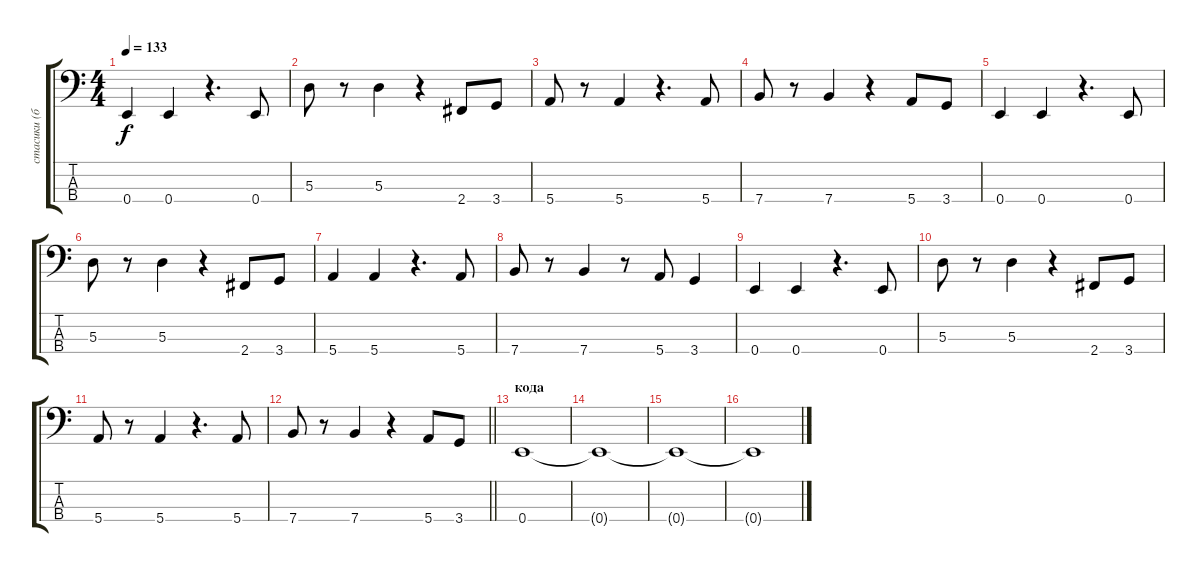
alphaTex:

\track ("стасики (бас)" "стасики (б") {instrument electricbassfinger}
\staff {score tabs}
\tuning (G2 D2 A1 E1) {hide}
\ts (4 4)
\tempo 133
\clef f4
\ks c
0.4.4{dy f} 0.4.4 r.4{d} 0.4.8 |
5.3.8 r.8 5.3.4 r.4 2.4.8 3.4.8 |
5.4.8 r.8 5.4.4 r.4{d} 5.4.8 |
7.4.8 r.8 7.4.4 r.4 5.4.8 3.4.8 |
0.4.4 0.4.4 r.4{d} 0.4.8 |
5.3.8 r.8 5.3.4 r.4 2.4.8 3.4.8 |
5.4.4 5.4.4 r.4{d} 5.4.8 |
7.4.8 r.8 7.4.4 r.8 5.4.8 3.4.4 |
0.4.4 0.4.4 r.4{d} 0.4.8 |
5.3.8 r.8 5.3.4 r.4 2.4.8 3.4.8 |
5.4.8 r.8 5.4.4 r.4{d} 5.4.8 |
\barLineRight lightlight
7.4.8 r.8 7.4.4 r.4 5.4.8 3.4.8 |
\section ("" "кода")
0.4.1 |
0.4{t}.1 |
0.4{t}.1 |
0.4{t}.1
